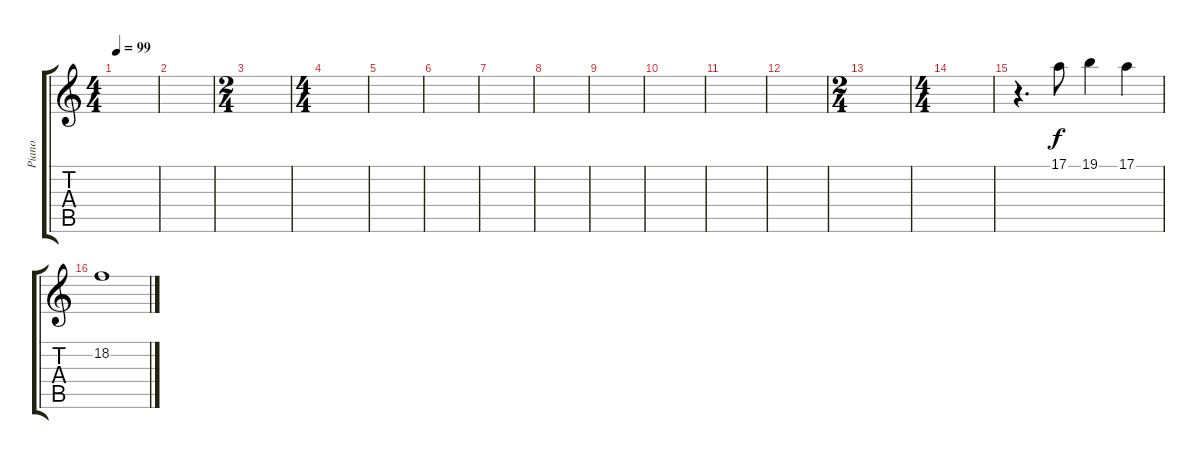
\track ("Piano" "Piano") {instrument acousticgrandpiano}
\staff {score tabs}
\tuning (E4 B3 G3 D3 A2 E2) {hide}
\ts (4 4)
\tempo 99
\clef g2
\ks c
|
|
\ts (2 4)
|
\ts (4 4)
|
|
|
|
|
|
|
|
|
\ts (2 4)
|
\ts (4 4)
|
r.4{d} 17.1.8 19.1.4 17.1.4 |
18.2.1
